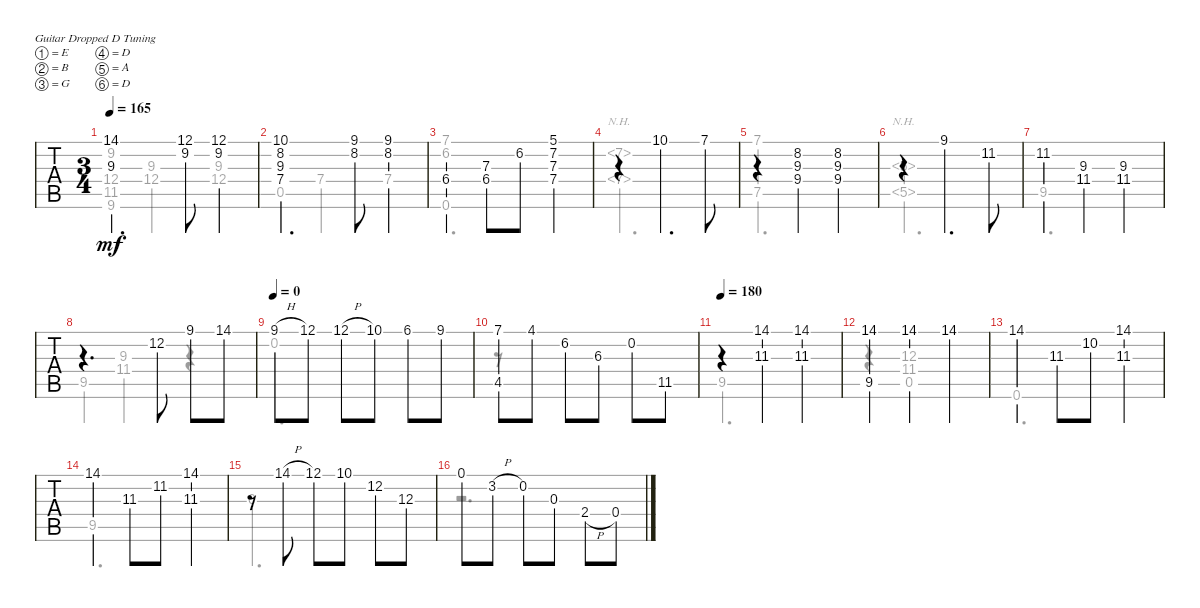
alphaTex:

\bracketExtendMode groupsimilarinstruments
\singleTrackTrackNamePolicy hidden
\multiTrackTrackNamePolicy hidden
\firstSystemTrackNameOrientation horizontal
\otherSystemsTrackNameOrientation horizontal
\track ("Untitled" "N-Gt") {instrument acousticgrandpiano}
\staff {tabs}
\tuning (E4 B3 G3 D3 A2 D2)
\displaytranspose 12
\voice
\ts (3 4)
\tempo 165
\clef g2
\scale
0.297053
\ks d
(14.1 9.3).4{d dy mf} (12.1 9.2).8 (12.1 9.2).4 |
(10.1 8.2 9.3 7.4).4{d} (9.1 8.2).8 (9.1 8.2).4 |
6.4.4 (7.3 6.4).8 6.2.8 (7.3 7.4 5.1 7.2).4 |
r.4 10.1.4{d} 7.1.8 |
r.4 (9.3 9.4 8.2).4 (9.3 9.4 8.2).4 |
r.4 9.1.4{d} 11.2.8 |
11.2.4 (9.3 11.4).4 (9.3 11.4).4 |
r.4{d} 12.2.8 9.1.8 14.1.8 |
\tempo 0
9.1{h}.8 12.1.8 12.1{h}.8 10.1.8 6.1.8 9.1.8 |
(4.5 7.1).8 4.1.8 6.2.8 6.3.8 0.2.8 11.5.8 |
\tempo 180
r.4 (14.1 11.3).4 (14.1 11.3).4 |
(14.1 9.5).4 14.1.4 14.1.4 |
14.1.4 11.3.8 10.2.8 (14.1 11.3).4 |
14.1.4 11.3.8 11.2.8 (14.1 11.3).4 |
r.8 14.1{h}.8 12.1.8 10.1.8 12.2.8 12.3.8 |
0.1.8 3.2{h}.8 0.2.8 0.3.8 2.4{h}.8 0.4.8
\voice
\clef g2
\ottava regular
\simile none
\scale
0.297053
\ks d
(12.4 9.2 11.5 9.6).4{dy mf} (12.4 9.3).4 (12.4 9.3).4 |
0.5.4 7.4.4 7.4.4 |
(7.1 6.2 0.6).2{d} |
(7.2{nh} 7.4{nh}).2{d} |
(7.1 7.5).2{d} |
(5.3{nh} 5.5{nh}).2{d} |
9.5.2{d} |
9.5.4 (9.3 11.4).4 r.4 |
0.2.2{d} |
r.8 |
9.5.2{d} |
r.4 (12.3 0.5 11.4).2 |
0.6.2{d} |
9.5.2{d} |
0.3.2{d} |
r.2{d}
